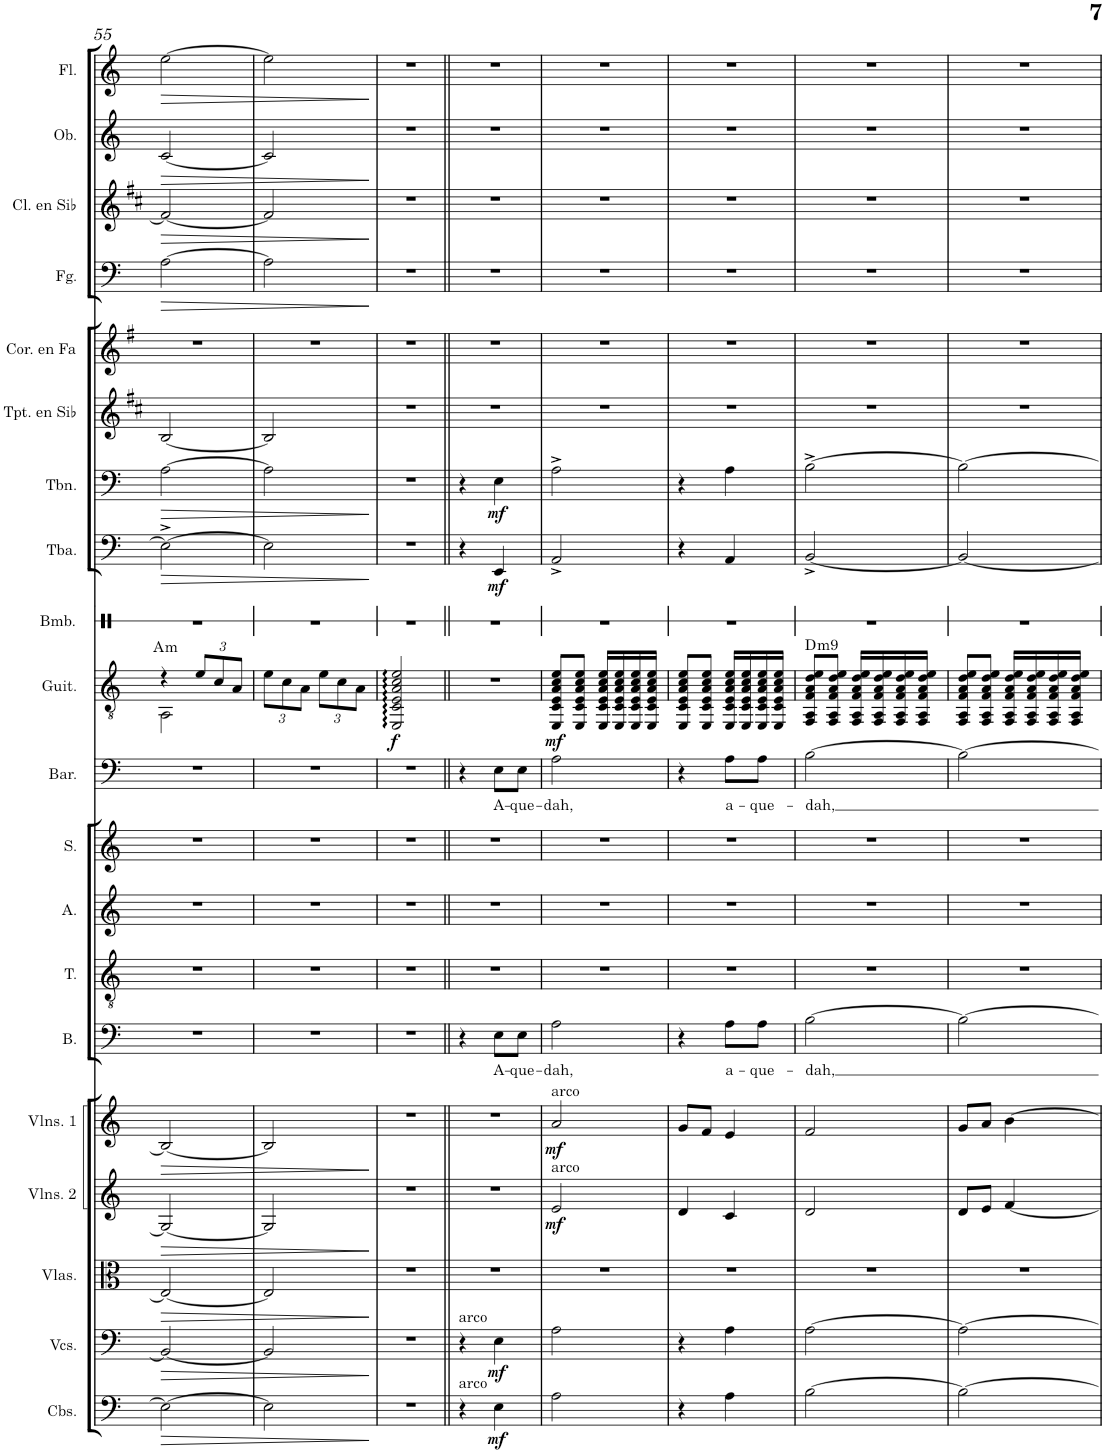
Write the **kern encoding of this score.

**kern	**dynam	**kern	**dynam	**kern	**dynam	**kern	**dynam	**kern	**dynam	**kern	**text	**kern	**kern	**kern	**kern	**text	**kern	**dynam	**harte	**kern	**kern	**dynam	**kern	**dynam	**kern	**kern	**kern	**dynam	**kern	**dynam	**kern	**dynam	**kern	**dynam
*part20	*part20	*part19	*part19	*part18	*part18	*part17	*part17	*part16	*part16	*part15	*part15	*part14	*part13	*part12	*part11	*part11	*part10	*part10	*part10	*part9	*part8	*part8	*part7	*part7	*part6	*part5	*part4	*part4	*part3	*part3	*part2	*part2	*part1	*part1
*staff20	*staff20	*staff19	*staff19	*staff18	*staff18	*staff17	*staff17	*staff16	*staff16	*staff15	*staff15	*staff14	*staff13	*staff12	*staff11	*staff11	*staff10	*staff10	*	*staff9	*staff8	*staff8	*staff7	*staff7	*staff6	*staff5	*staff4	*staff4	*staff3	*staff3	*staff2	*staff2	*staff1	*staff1
*I"Contrabajos	*	*I"Violonchelos	*	*I"Violas	*	*I"Violines 2	*	*I"Violines 1	*	*I"Bajo	*	*I"Tenor	*I"Alto	*I"Soprano	*I"Barítono	*	*I"Guitarra clásica	*	*	*I"Bombo	*I"Tuba	*	*I"Trombón	*	*I"Trompeta en Sib	*I"Trompa en Fa	*I"Fagot	*	*I"Clarinete en Sib	*	*I"Oboe	*	*I"Flauta	*
*I'Cbs.	*	*I'Vcs.	*	*I'Vlas.	*	*I'Vlns. 2	*	*I'Vlns. 1	*	*I'B.	*	*I'T.	*I'A.	*I'S.	*I'Bar.	*	*I'Guit.	*	*	*I'Bmb.	*I'Tba.	*	*I'Tbn.	*	*I'Tpt. en Sib	*	*I'Fg.	*	*I'Cl. en Sib	*	*I'Ob.	*	*I'Fl.	*
!!LO:PB:g=z
*clefF4	*	*clefF4	*	*clefC3	*	*clefG2	*	*clefG2	*	*clefF4	*	*clefGv2	*clefG2	*clefG2	*clefF4	*	*clefGv2	*	*	*clefX	*clefF4	*	*clefF4	*	*clefG2	*clefG2	*clefF4	*	*clefG2	*	*clefG2	*	*clefG2	*
*Trd7c12	*	*	*	*	*	*	*	*	*	*	*	*	*	*	*	*	*	*	*	*	*	*	*	*	*Trd1c2	*Trd4c7	*	*	*Trd1c2	*	*	*	*	*
*k[]	*	*k[]	*	*k[]	*	*k[]	*	*k[]	*	*k[]	*	*k[]	*k[]	*k[]	*k[]	*	*k[]	*	*	*k[]	*k[]	*	*k[]	*	*k[f#c#]	*k[f#]	*k[]	*	*k[f#c#]	*	*k[]	*	*k[]	*
*M2/4	*	*M2/4	*	*M2/4	*	*M2/4	*	*M2/4	*	*M2/4	*	*M2/4	*M2/4	*M2/4	*M2/4	*	*M2/4	*	*	*M2/4	*M2/4	*	*M2/4	*	*M2/4	*M2/4	*M2/4	*	*M2/4	*	*M2/4	*	*M2/4	*
=55	=55	=55	=55	=55	=55	=55	=55	=55	=55	=55	=55	=55	=55	=55	=55	=55	=55	=55	=55	=55	=55	=55	=55	=55	=55	=55	=55	=55	=55	=55	=55	=55	=55	=55
!	!LO:HP:b	!	!LO:HP:b	!	!LO:HP:b	!	!LO:HP:b	!	!LO:HP:b	!	!	!	!	!	!	!	!	!	!LO:H:kt=m	!	!	!LO:HP:b	!	!LO:HP:b	!	!	!	!LO:HP:b	!	!LO:HP:b	!	!LO:HP:b	!	!LO:HP:b
*	*	*	*	*	*	*	*	*	*	*	*	*	*	*	*	*	*^	*	*	*	*	*	*	*	*	*	*	*	*	*	*	*	*	*
2E\_	>	2BB/_	>	2E/_	>	2G#/_	>	2B/_	>	2r	.	2r	2r	2r	2r	.	4r	2AA\	.	A:min	2r	2E^\_	>	[2A\	>	[2B/	2r	[2A\	>	2f#/_	>	[2c/	>	[2ee\	>
*	*	*	*	*	*	*	*	*	*	*	*	*	*	*	*	*	*Xbrackettup	*	*	*	*	*	*	*	*	*	*	*	*	*	*	*	*	*	*
.	.	.	.	.	.	.	.	.	.	.	.	.	.	.	.	.	12e/L	.	.	.	.	.	.	.	.	.	.	.	.	.	.	.	.	.	.
.	.	.	.	.	.	.	.	.	.	.	.	.	.	.	.	.	12c/	.	.	.	.	.	.	.	.	.	.	.	.	.	.	.	.	.	.
.	.	.	.	.	.	.	.	.	.	.	.	.	.	.	.	.	12A/J	.	.	.	.	.	.	.	.	.	.	.	.	.	.	.	.	.	.
*	*	*	*	*	*	*	*	*	*	*	*	*	*	*	*	*	*v	*v	*	*	*	*	*	*	*	*	*	*	*	*	*	*	*	*	*
=56	=56	=56	=56	=56	=56	=56	=56	=56	=56	=56	=56	=56	=56	=56	=56	=56	=56	=56	=56	=56	=56	=56	=56	=56	=56	=56	=56	=56	=56	=56	=56	=56	=56	=56
2E\]	.	2BB/]	.	2E/]	.	2G#/]	.	2B/]	.	2r	.	2r	2r	2r	2r	.	12e\L	.	.	2r	2E\]	.	2A\]	.	2B/]	2r	2A\]	.	2f#/]	.	2c/]	.	2ee\]	.
.	.	.	.	.	.	.	.	.	.	.	.	.	.	.	.	.	12c\	.	.	.	.	.	.	.	.	.	.	.	.	.	.	.	.	.
.	.	.	.	.	.	.	.	.	.	.	.	.	.	.	.	.	12A\J	.	.	.	.	.	.	.	.	.	.	.	.	.	.	.	.	.
.	.	.	.	.	.	.	.	.	.	.	.	.	.	.	.	.	12e\L	.	.	.	.	.	.	.	.	.	.	.	.	.	.	.	.	.
.	.	.	.	.	.	.	.	.	.	.	.	.	.	.	.	.	12c\	.	.	.	.	.	.	.	.	.	.	.	.	.	.	.	.	.
.	.	.	.	.	.	.	.	.	.	.	.	.	.	.	.	.	12A\J	.	.	.	.	.	.	.	.	.	.	.	.	.	.	.	.	.
.	]	.	]	.	]	.	]	.	]	.	.	.	.	.	.	.	.	.	.	.	.	]	.	]	.	.	.	]	.	]	.	]	.	]
=57	=57	=57	=57	=57	=57	=57	=57	=57	=57	=57	=57	=57	=57	=57	=57	=57	=57	=57	=57	=57	=57	=57	=57	=57	=57	=57	=57	=57	=57	=57	=57	=57	=57	=57
!	!	!	!	!	!	!	!	!	!	!	!	!	!	!	!	!	!	!LO:DY:b	!	!	!	!	!	!	!	!	!	!	!	!	!	!	!	!
2r	.	2r	.	2r	.	2r	.	2r	.	2r	.	2r	2r	2r	2r	.	2EE/ 2C/ 2E/ 2A/ 2c/ 2e/	f	.	2r	2r	.	2r	.	2r	2r	2r	.	2r	.	2r	.	2r	.
=58||	=58||	=58||	=58||	=58||	=58||	=58||	=58||	=58||	=58||	=58||	=58||	=58||	=58||	=58||	=58||	=58||	=58||	=58||	=58||	=58||	=58||	=58||	=58||	=58||	=58||	=58||	=58||	=58||	=58||	=58||	=58||	=58||	=58||	=58||
!	!	!LO:TX:a:t=arco	!	!	!	!	!	!	!	!	!	!	!	!	!	!	!	!	!	!	!	!	!	!	!	!	!	!	!	!	!	!	!	!
!LO:TX:a:t=arco	!	!	!	!	!	!	!	!	!	!	!	!	!	!	!	!	!	!	!	!	!	!	!	!	!	!	!	!	!	!	!	!	!	!
4r	.	4r	.	2r	.	2r	.	2r	.	4r	.	2r	2r	2r	4r	.	2r	.	.	2r	4r	.	4r	.	2r	2r	2r	.	2r	.	2r	.	2r	.
!	!LO:DY:b	!	!LO:DY:b	!	!	!	!	!	!	!	!LO:LY:b	!	!	!	!	!LO:LY:b	!	!	!	!	!	!LO:DY:b	!	!LO:DY:b	!	!	!	!	!	!	!	!	!	!
4E\	mf	4E\	mf	.	.	.	.	.	.	8E\L	A-	.	.	.	8E\L	A-	.	.	.	.	4EE/	mf	4E\	mf	.	.	.	.	.	.	.	.	.	.
!	!	!	!	!	!	!	!	!	!	!	!LO:LY:b	!	!	!	!	!LO:LY:b	!	!	!	!	!	!	!	!	!	!	!	!	!	!	!	!	!	!
.	.	.	.	.	.	.	.	.	.	8E\J	-que-	.	.	.	8E\J	-que-	.	.	.	.	.	.	.	.	.	.	.	.	.	.	.	.	.	.
=59	=59	=59	=59	=59	=59	=59	=59	=59	=59	=59	=59	=59	=59	=59	=59	=59	=59	=59	=59	=59	=59	=59	=59	=59	=59	=59	=59	=59	=59	=59	=59	=59	=59	=59
!	!	!	!	!	!	!	!	!LO:TX:a:t=arco	!	!	!	!	!	!	!	!	!	!	!	!	!	!	!	!	!	!	!	!	!	!	!	!	!	!
!	!	!	!	!	!	!LO:TX:a:t=arco	!	!	!	!	!	!	!	!	!	!	!	!	!	!	!	!	!	!	!	!	!	!	!	!	!	!	!	!
!	!	!	!	!	!	!	!LO:DY:b	!	!LO:DY:b	!	!LO:LY:b	!	!	!	!	!LO:LY:b	!	!LO:DY:b	!	!	!	!	!	!	!	!	!	!	!	!	!	!	!	!
2A\	.	2A\	.	2r	.	2e/	mf	2a/	mf	2A\	-dah,	2r	2r	2r	2A\	-dah,	8EE/ 8C/ 8E/ 8A/ 8c/ 8e/L	mf	.	2r	2AA^/	.	2A^\	.	2r	2r	2r	.	2r	.	2r	.	2r	.
.	.	.	.	.	.	.	.	.	.	.	.	.	.	.	.	.	8EE/ 8C/ 8E/ 8A/ 8c/ 8e/J	.	.	.	.	.	.	.	.	.	.	.	.	.	.	.	.	.
.	.	.	.	.	.	.	.	.	.	.	.	.	.	.	.	.	16EE/ 16C/ 16E/ 16A/ 16c/ 16e/LL	.	.	.	.	.	.	.	.	.	.	.	.	.	.	.	.	.
.	.	.	.	.	.	.	.	.	.	.	.	.	.	.	.	.	16EE/ 16C/ 16E/ 16A/ 16c/ 16e/	.	.	.	.	.	.	.	.	.	.	.	.	.	.	.	.	.
.	.	.	.	.	.	.	.	.	.	.	.	.	.	.	.	.	16EE/ 16C/ 16E/ 16A/ 16c/ 16e/	.	.	.	.	.	.	.	.	.	.	.	.	.	.	.	.	.
.	.	.	.	.	.	.	.	.	.	.	.	.	.	.	.	.	16EE/ 16C/ 16E/ 16A/ 16c/ 16e/JJ	.	.	.	.	.	.	.	.	.	.	.	.	.	.	.	.	.
=60	=60	=60	=60	=60	=60	=60	=60	=60	=60	=60	=60	=60	=60	=60	=60	=60	=60	=60	=60	=60	=60	=60	=60	=60	=60	=60	=60	=60	=60	=60	=60	=60	=60	=60
4r	.	4r	.	2r	.	4d/	.	8g/L	.	4r	.	2r	2r	2r	4r	.	8EE/ 8C/ 8E/ 8A/ 8c/ 8e/L	.	.	2r	4r	.	4r	.	2r	2r	2r	.	2r	.	2r	.	2r	.
.	.	.	.	.	.	.	.	8f/J	.	.	.	.	.	.	.	.	8EE/ 8C/ 8E/ 8A/ 8c/ 8e/J	.	.	.	.	.	.	.	.	.	.	.	.	.	.	.	.	.
!	!	!	!	!	!	!	!	!	!	!	!LO:LY:b	!	!	!	!	!LO:LY:b	!	!	!	!	!	!	!	!	!	!	!	!	!	!	!	!	!	!
4A\	.	4A\	.	.	.	4c/	.	4e/	.	8A\L	a-	.	.	.	8A\L	a-	16EE/ 16C/ 16E/ 16A/ 16c/ 16e/LL	.	.	.	4AA/	.	4A\	.	.	.	.	.	.	.	.	.	.	.
.	.	.	.	.	.	.	.	.	.	.	.	.	.	.	.	.	16EE/ 16C/ 16E/ 16A/ 16c/ 16e/	.	.	.	.	.	.	.	.	.	.	.	.	.	.	.	.	.
!	!	!	!	!	!	!	!	!	!	!	!LO:LY:b	!	!	!	!	!LO:LY:b	!	!	!	!	!	!	!	!	!	!	!	!	!	!	!	!	!	!
.	.	.	.	.	.	.	.	.	.	8A\J	-que-	.	.	.	8A\J	-que-	16EE/ 16C/ 16E/ 16A/ 16c/ 16e/	.	.	.	.	.	.	.	.	.	.	.	.	.	.	.	.	.
.	.	.	.	.	.	.	.	.	.	.	.	.	.	.	.	.	16EE/ 16C/ 16E/ 16A/ 16c/ 16e/JJ	.	.	.	.	.	.	.	.	.	.	.	.	.	.	.	.	.
=61	=61	=61	=61	=61	=61	=61	=61	=61	=61	=61	=61	=61	=61	=61	=61	=61	=61	=61	=61	=61	=61	=61	=61	=61	=61	=61	=61	=61	=61	=61	=61	=61	=61	=61
!	!	!	!	!	!	!	!	!	!	!	!LO:LY:b	!	!	!	!	!LO:LY:b	!	!	!LO:H:kt=m9	!	!	!	!	!	!	!	!	!	!	!	!	!	!	!
[2B\	.	[2A\	.	2r	.	2d/	.	2f/	.	[2B\	-dah,	2r	2r	2r	[2B\	-dah,	8FF/ 8AA/ 8F/ 8A/ 8d/ 8e/L	.	D:min9	2r	[2BB^/	.	[2B^\	.	2r	2r	2r	.	2r	.	2r	.	2r	.
.	.	.	.	.	.	.	.	.	.	.	.	.	.	.	.	.	8FF/ 8AA/ 8F/ 8A/ 8d/ 8e/J	.	.	.	.	.	.	.	.	.	.	.	.	.	.	.	.	.
.	.	.	.	.	.	.	.	.	.	.	.	.	.	.	.	.	16FF/ 16AA/ 16F/ 16A/ 16d/ 16e/LL	.	.	.	.	.	.	.	.	.	.	.	.	.	.	.	.	.
.	.	.	.	.	.	.	.	.	.	.	.	.	.	.	.	.	16FF/ 16AA/ 16F/ 16A/ 16d/ 16e/	.	.	.	.	.	.	.	.	.	.	.	.	.	.	.	.	.
.	.	.	.	.	.	.	.	.	.	.	.	.	.	.	.	.	16FF/ 16AA/ 16F/ 16A/ 16d/ 16e/	.	.	.	.	.	.	.	.	.	.	.	.	.	.	.	.	.
.	.	.	.	.	.	.	.	.	.	.	.	.	.	.	.	.	16FF/ 16AA/ 16F/ 16A/ 16d/ 16e/JJ	.	.	.	.	.	.	.	.	.	.	.	.	.	.	.	.	.
=62	=62	=62	=62	=62	=62	=62	=62	=62	=62	=62	=62	=62	=62	=62	=62	=62	=62	=62	=62	=62	=62	=62	=62	=62	=62	=62	=62	=62	=62	=62	=62	=62	=62	=62
2B\_	.	2A\_	.	2r	.	8d/L	.	8g/L	.	2B\_	.	2r	2r	2r	2B\_	.	8FF/ 8AA/ 8F/ 8A/ 8d/ 8e/L	.	.	2r	2BB/_	.	2B\_	.	2r	2r	2r	.	2r	.	2r	.	2r	.
.	.	.	.	.	.	8e/J	.	8a/J	.	.	.	.	.	.	.	.	8FF/ 8AA/ 8F/ 8A/ 8d/ 8e/J	.	.	.	.	.	.	.	.	.	.	.	.	.	.	.	.	.
.	.	.	.	.	.	[4f/	.	[4b\	.	.	.	.	.	.	.	.	16FF/ 16AA/ 16F/ 16A/ 16d/ 16e/LL	.	.	.	.	.	.	.	.	.	.	.	.	.	.	.	.	.
.	.	.	.	.	.	.	.	.	.	.	.	.	.	.	.	.	16FF/ 16AA/ 16F/ 16A/ 16d/ 16e/	.	.	.	.	.	.	.	.	.	.	.	.	.	.	.	.	.
.	.	.	.	.	.	.	.	.	.	.	.	.	.	.	.	.	16FF/ 16AA/ 16F/ 16A/ 16d/ 16e/	.	.	.	.	.	.	.	.	.	.	.	.	.	.	.	.	.
.	.	.	.	.	.	.	.	.	.	.	.	.	.	.	.	.	16FF/ 16AA/ 16F/ 16A/ 16d/ 16e/JJ	.	.	.	.	.	.	.	.	.	.	.	.	.	.	.	.	.
=	=	=	=	=	=	=	=	=	=	=	=	=	=	=	=	=	=	=	=	=	=	=	=	=	=	=	=	=	=	=	=	=	=	=
*-	*-	*-	*-	*-	*-	*-	*-	*-	*-	*-	*-	*-	*-	*-	*-	*-	*-	*-	*-	*-	*-	*-	*-	*-	*-	*-	*-	*-	*-	*-	*-	*-	*-	*-
